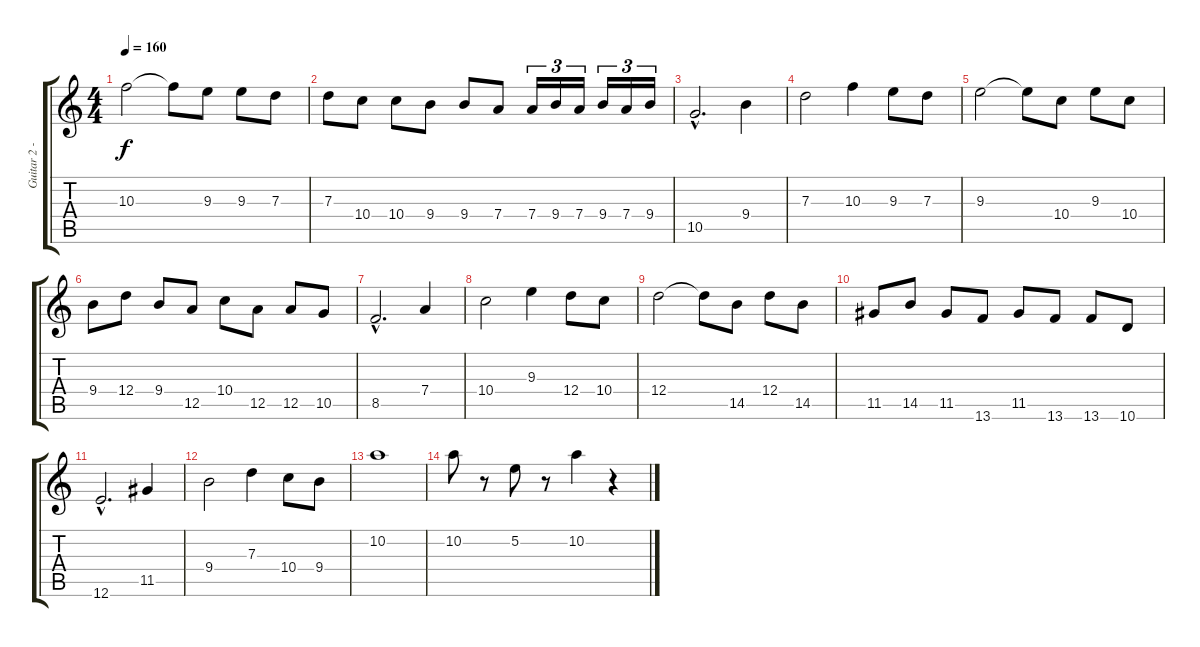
\track ("Guitar 2 - BG" "Guitar 2 -") {instrument overdrivenguitar}
\staff {score tabs}
\tuning (E4 B3 G3 D3 A2 E2) {hide}
\ts (4 4)
\tempo 160
\clef g2
\ks c
10.3.2{dy f} 10.3{t}.8 9.3.8 9.3.8 7.3.8 |
7.3.8 10.4.8 10.4.8 9.4.8 9.4.8 7.4.8 7.4.16{tu (3 2)} 9.4.16{tu (3 2)} 7.4.16{tu (3 2)} 9.4.16{tu (3 2)} 7.4.16{tu (3 2)} 9.4.16{tu (3 2)} |
10.5{hac}.2{d} 9.4.4 |
7.3.2 10.3.4 9.3.8 7.3.8 |
9.3.2 9.3{t}.8 10.4.8 9.3.8 10.4.8 |
9.4.8 12.4.8 9.4.8 12.5.8 10.4.8 12.5.8 12.5.8 10.5.8 |
8.5{hac}.2{d} 7.4.4 |
10.4.2 9.3.4 12.4.8 10.4.8 |
12.4.2 12.4{t}.8 14.5.8 12.4.8 14.5.8 |
11.5.8 14.5.8 11.5.8 13.6.8 11.5.8 13.6.8 13.6.8 10.6.8 |
12.6{hac}.2{d} 11.5.4 |
9.4.2 7.3.4 10.4.8 9.4.8 |
10.2.1 |
10.2.8 r.8 5.2.8 r.8 10.2.4 r.4
